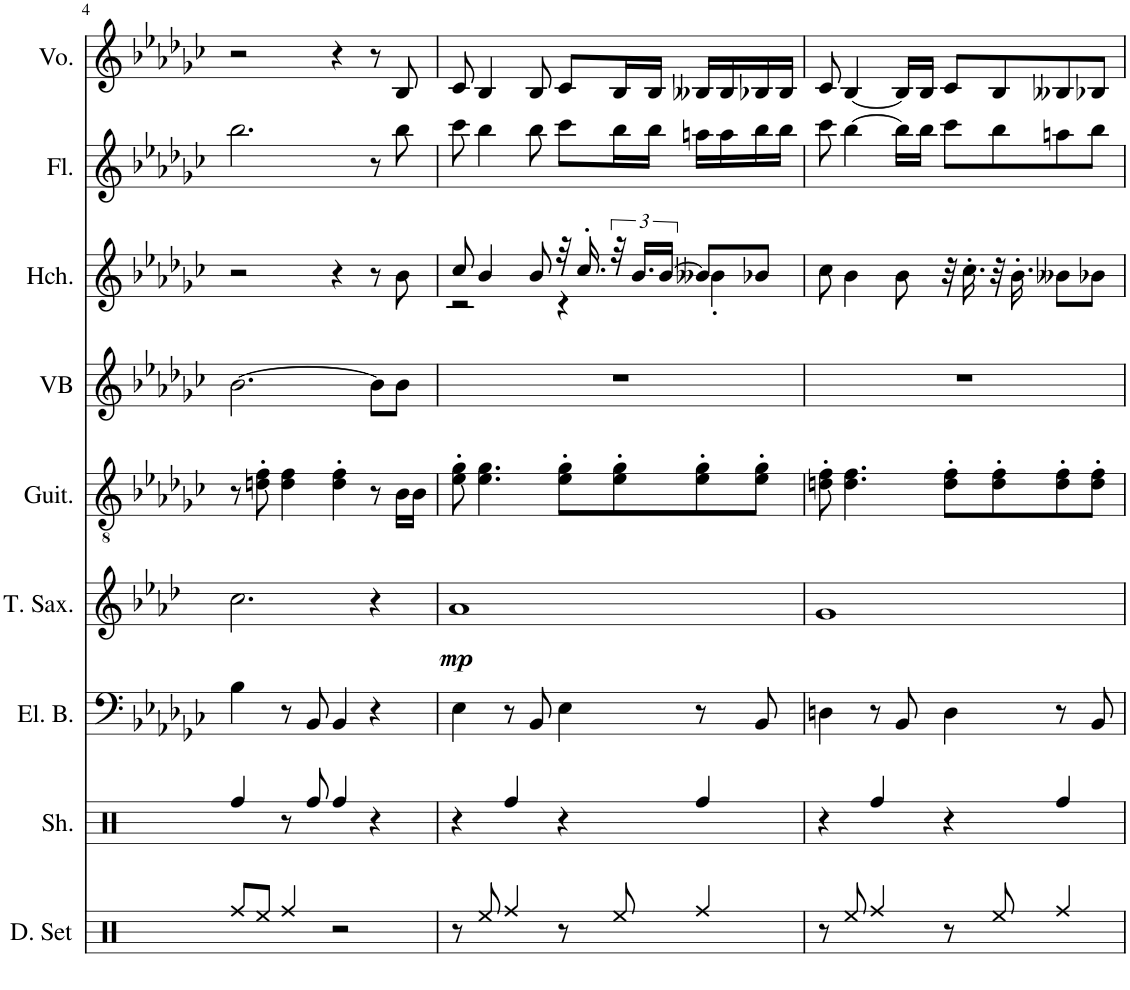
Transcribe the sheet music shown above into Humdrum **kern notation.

**kern	**kern	**kern	**kern	**dynam	**kern	**kern	**kern	**kern	**kern
*part9	*part8	*part7	*part6	*part6	*part5	*part4	*part3	*part2	*part1
*staff9	*staff8	*staff7	*staff6	*staff6	*staff5	*staff4	*staff3	*staff2	*staff1
*I"Drumset	*I"Shaker	*I"Electric Bass	*I"Tenor Saxophone	*	*I"Acoustic Guitar	*I"Vocal Backup	*I"Harpsichord	*I"Flute	*I"Melody Vocal
*I'D. Set	*I'Sh.	*I'El. B.	*I'T. Sax.	*	*I'Guit.	*I'VB	*I'Hch.	*I'Fl.	*I'Vo.
!!LO:PB:g=z
*clefX	*clefX	*clefF4	*clefG2	*	*clefGv2	*clefG2	*clefG2	*clefG2	*clefG2
*	*	*Trd7c12	*Trd8c14	*	*	*	*	*	*
*k[]	*k[]	*k[b-e-a-d-g-c-]	*k[b-e-a-d-]	*	*k[b-e-a-d-g-c-]	*k[b-e-a-d-g-c-]	*k[b-e-a-d-g-c-]	*k[b-e-a-d-g-c-]	*k[b-e-a-d-g-c-]
*M4/4	*M4/4	*M4/4	*M4/4	*	*M4/4	*M4/4	*M4/4	*M4/4	*M4/4
=4	=4	=4	=4	=4	=4	=4	=4	=4	=4
8Rff/L	4Rff/	4B-\	2.cc\	.	8r	[2.b-\	2r	2.bb-\	2r
8Ree/J	.	.	.	.	8dn\' 8f\'	.	.	.	.
4Rff/	8r	8r	.	.	4d\ 4f\	.	.	.	.
.	8Rff/	8BB-/	.	.	.	.	.	.	.
2r	4Rff/	4BB-/	.	.	4d\' 4f\'	.	4r	.	4r
.	4r	4r	4r	.	8r	8b-\L]	8r	8r	8r
.	.	.	.	.	16B-\LL	8b-\J	8b-\	8bb-\	8B-/
.	.	.	.	.	16B-\JJ	.	.	.	.
=5	=5	=5	=5	=5	=5	=5	=5	=5	=5
*	*	*	*	*	*	*	*^	*	*
!	!	!	!	!LO:DY:b	!	!	!	!	!	!
8r	4r	4E-\	1a-	mp	8e-\' 8g-\'	1r	8cc-/	2r	8ccc-\	8c-/
8Ree/	.	.	.	.	4.e-\ 4.g-\	.	4b-/	.	4bb-\	4B-/
4Rff/	4Rff/	8r	.	.	.	.	.	.	.	.
.	.	8BB-/	.	.	.	.	8b-/	.	8bb-\	8B-/
8r	4r	4E-\	.	.	8e-\' 8g-\'L	.	32r	4r	8ccc-\L	8c-/L
.	.	.	.	.	.	.	16.cc-'/	.	.	.
8Ree/	.	.	.	.	8e-\' 8g-\'	.	48r	.	16bb-\L	16B-/L
.	.	.	.	.	.	.	24.b-/LL	.	.	.
.	.	.	.	.	.	.	.	.	16bb-\JJ	16B-/JJ
.	.	.	.	.	.	.	[24b-/JJ	.	.	.
4Rff/	4Rff/	8r	.	.	8e-\' 8g-\'	.	8b-/L]	4b--X'\	16aan\LL	16B--X/LL
.	.	.	.	.	.	.	.	.	16aa\	16B--/
.	.	8BB-/	.	.	8e-\' 8g-\'J	.	8b-X/J	.	16bb-\	16B-X/
.	.	.	.	.	.	.	.	.	16bb-\JJ	16B-/JJ
*	*	*	*	*	*	*	*v	*v	*	*
=6	=6	=6	=6	=6	=6	=6	=6	=6	=6
8r	4r	4Dn\	1g	.	8dn\' 8f\'	1r	8cc-\	8ccc-\	8c-/
8Ree/	.	.	.	.	4.d\ 4.f\	.	4b-\	[4bb-\	[4B-/
4Rff/	4Rff/	8r	.	.	.	.	.	.	.
.	.	8BB-/	.	.	.	.	8b-\	16bb-\LL]	16B-/LL]
.	.	.	.	.	.	.	.	16bb-\JJ	16B-/JJ
8r	4r	4D\	.	.	8d\' 8f\'L	.	32r	8ccc-\L	8c-/L
.	.	.	.	.	.	.	16.cc-'\	.	.
8Ree/	.	.	.	.	8d\' 8f\'	.	32r	8bb-\	8B-/
.	.	.	.	.	.	.	16.b-'\	.	.
4Rff/	4Rff/	8r	.	.	8d\' 8f\'	.	8b--X\L	8aan\	8B--X/
.	.	8BB-/	.	.	8d\' 8f\'J	.	8b-X\J	8bb-\J	8B-X/J
=	=	=	=	=	=	=	=	=	=
*-	*-	*-	*-	*-	*-	*-	*-	*-	*-
